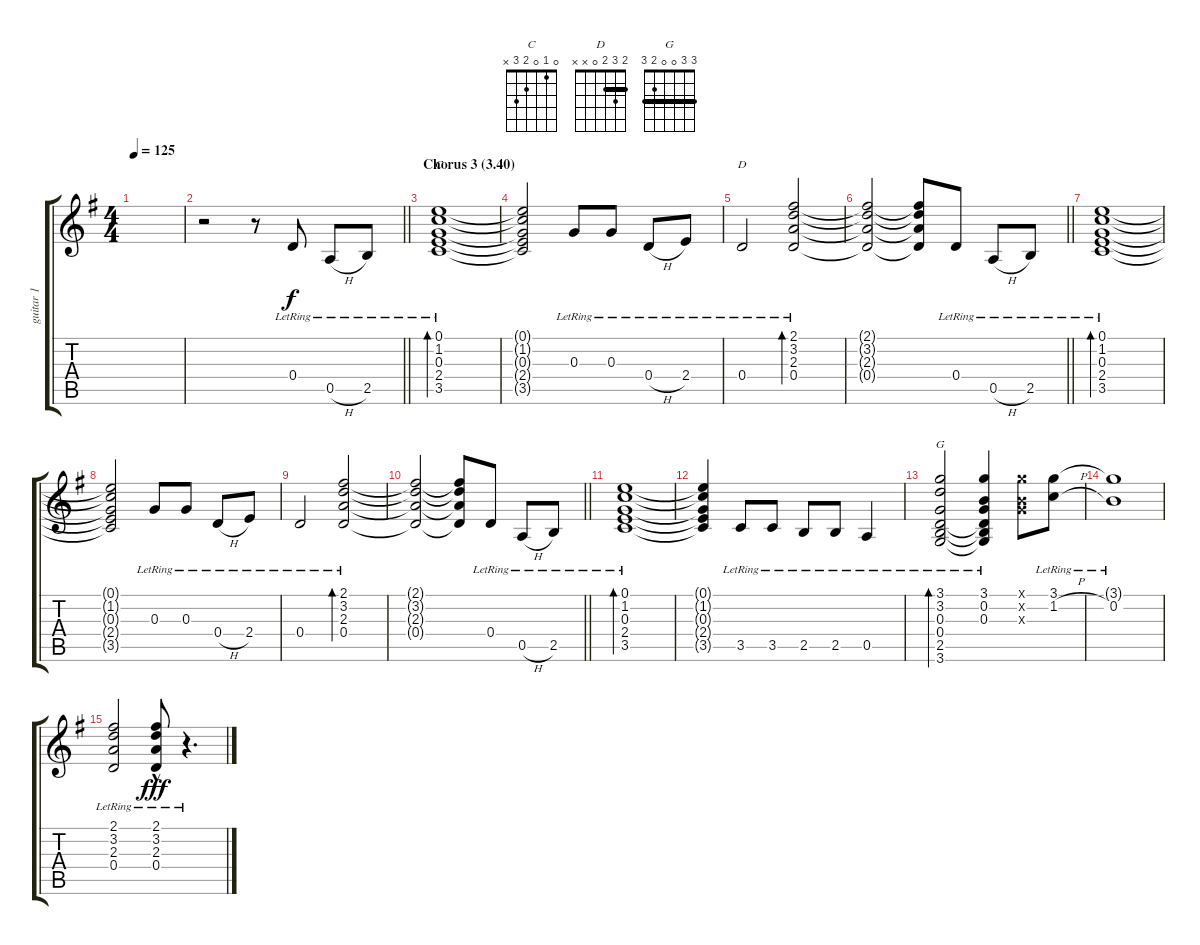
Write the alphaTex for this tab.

\track ("guitar 1" "guitar 1") {instrument electricguitarjazz}
\staff {score tabs}
\tuning (E4 B3 G3 D3 A2 E2) {hide}
\chord ("C" 0 1 0 2 3 x)
\chord ("D" 2 3 2 0 x x) {barre 2}
\chord ("G" 3 3 0 0 2 3) {barre 3}
\ts (4 4)
\tempo 125
\clef g2
\ks g
|
\barLineRight lightlight
r.2 r.8 0.4{lr}.8 0.5{h lr}.8 2.5{lr}.8 |
\section ("" "Chorus 3 (3.40)")
(0.1{lr} 1.2{lr} 0.3{lr} 2.4{lr} 3.5{lr}).1{bd 30 ch "C"} |
(0.1{t} 1.2{t} 0.3{t} 2.4{t} 3.5{t}).2 0.3{lr}.8 0.3{lr}.8 0.4{h lr}.8 2.4{lr}.8 |
0.4{lr}.2{ch "D"} (2.1{lr} 3.2{lr} 2.3{lr} 0.4{lr}).2{bd 30} |
\barLineRight lightlight
(2.1{t} 3.2{t} 2.3{t} 0.4{t}).2 (2.1{t} 3.2{t} 2.3{t} 0.4{t}).8 0.4{lr}.8 0.5{h lr}.8 2.5{lr}.8 |
(0.1{lr} 1.2{lr} 0.3{lr} 2.4{lr} 3.5{lr}).1{bd 30} |
(0.1{t} 1.2{t} 0.3{t} 2.4{t} 3.5{t}).2 0.3{lr}.8 0.3{lr}.8 0.4{h lr}.8 2.4{lr}.8 |
0.4{lr}.2 (2.1{lr} 3.2{lr} 2.3{lr} 0.4{lr}).2{bd 30} |
\barLineRight lightlight
(2.1{t} 3.2{t} 2.3{t} 0.4{t}).2 (2.1{t} 3.2{t} 2.3{t} 0.4{t}).8 0.4{lr}.8 0.5{h lr}.8 2.5{lr}.8 |
(0.1{lr} 1.2{lr} 0.3{lr} 2.4{lr} 3.5{lr}).1{bd 30} |
(0.1{t} 1.2{t} 0.3{t} 2.4{t} 3.5{t}).4 3.5{lr}.8 3.5{lr}.8 2.5{lr}.8 2.5{lr}.8 0.5{lr}.4 |
(3.1{lr} 3.2{lr} 0.3{lr} 0.4{lr} 2.5{lr} 3.6{lr}).2{bd 30 ch "G"} (3.1{lr} 0.2{lr} 0.3{lr} 0.4{t} 2.5{t} 3.6{t}).4 (3.1{x} 0.2{x} 0.3{x}).8 (3.1{lr} 1.2{h lr}).8 |
(3.1{t} 0.2{lr}).1 |
(2.1{lr} 3.2{lr} 2.3{lr} 0.4{lr}).2 (2.1{hac lr} 3.2{hac lr} 2.3{hac lr} 0.4{hac lr}).8{dy fff} r.4{d}
